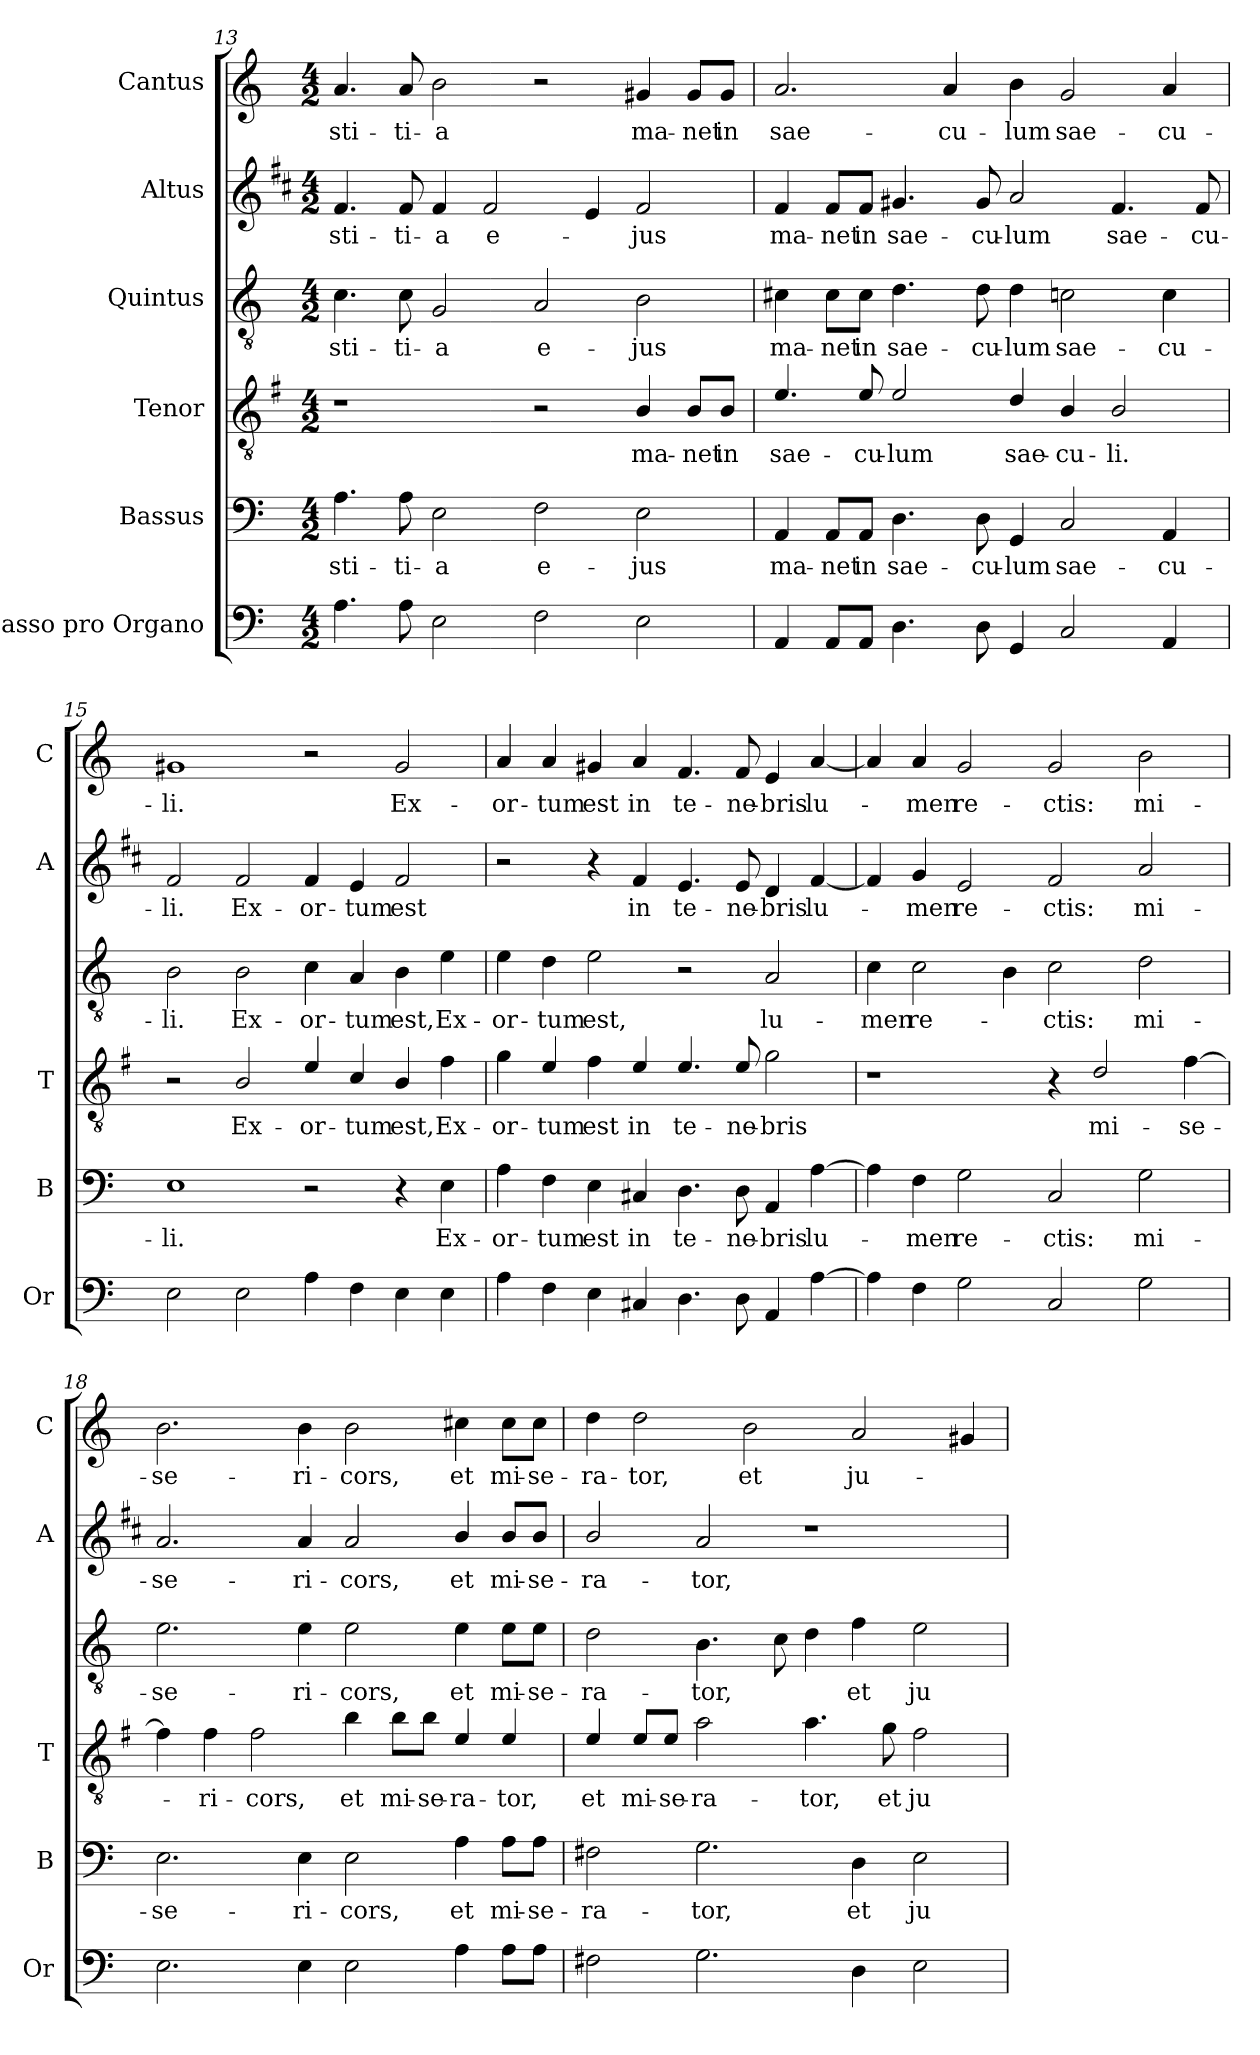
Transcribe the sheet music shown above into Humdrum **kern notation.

**kern	**kern	**text	**kern	**text	**kern	**text	**kern	**text	**kern	**text
*part6	*part5	*part5	*part4	*part4	*part3	*part3	*part2	*part2	*part1	*part1
*staff6	*staff5	*staff5	*staff4	*staff4	*staff3	*staff3	*staff2	*staff2	*staff1	*staff1
*I"Basso pro Organo	*I"Bassus	*	*I"Tenor	*	*I"Quintus	*	*I"Altus	*	*I"Cantus	*
*I'Or	*I'B	*	*I'T	*	*	*	*I'A	*	*I'C	*
!!LO:LB:g=z
*clefF4	*clefF4	*	*clefGv2	*	*clefGv2	*	*clefG2	*	*clefG2	*
*	*	*	*ITrd4c7	*	*	*	*ITrd1c2	*	*	*
*k[]	*k[]	*	*k[]	*	*k[]	*	*k[]	*	*k[]	*
*C:	*C:	*	*C:	*	*C:	*	*C:	*	*C:	*
*M4/2	*M4/2	*	*M4/2	*	*M4/2	*	*M4/2	*	*M4/2	*
=13	=13	=13	=13	=13	=13	=13	=13	=13	=13	=13
!	!	!LO:LY:b	!	!	!	!LO:LY:b	!	!LO:LY:b	!	!LO:LY:b
4.A\	4.A\	-sti-	1r	.	4.c\	-sti-	4.e/	-sti-	4.a/	-sti-
!	!	!LO:LY:b	!	!	!	!LO:LY:b	!	!LO:LY:b	!	!LO:LY:b
8A\	8A\	-ti-	.	.	8c\	-ti-	8e/	-ti-	8a/	-ti-
!	!	!LO:LY:b	!	!	!	!LO:LY:b	!	!LO:LY:b	!	!LO:LY:b
2E\	2E\	-a	.	.	2G/	-a	4e/	-a	2b\	-a
!	!	!	!	!	!	!	!	!LO:LY:b	!	!
.	.	.	.	.	.	.	2e/	e-	.	.
!	!	!LO:LY:b	!	!	!	!LO:LY:b	!	!	!	!
2F\	2F\	e-	2r	.	2A/	e-	.	.	2r	.
.	.	.	.	.	.	.	4d/	.	.	.
!	!	!LO:LY:b	!	!LO:LY:b	!	!LO:LY:b	!	!LO:LY:b	!	!LO:LY:b
2E\	2E\	-jus	4E/	ma-	2B\	-jus	2e/	-jus	4g#X/	ma-
!	!	!	!	!LO:LY:b	!	!	!	!	!	!LO:LY:b
.	.	.	8E/L	-net	.	.	.	.	8g#/L	-net
!	!	!	!	!LO:LY:b	!	!	!	!	!	!LO:LY:b
.	.	.	8E/J	in	.	.	.	.	8g#/J	in
=14	=14	=14	=14	=14	=14	=14	=14	=14	=14	=14
!	!	!LO:LY:b	!	!LO:LY:b	!	!LO:LY:b	!	!LO:LY:b	!	!LO:LY:b
4AA/	4AA/	ma-	4.A/	sae-	4c#X\	ma-	4e/	ma-	2.a/	sae-
!	!	!LO:LY:b	!	!	!	!LO:LY:b	!	!LO:LY:b	!	!
8AA/L	8AA/L	-net	.	.	8c#\L	-net	8e/L	-net	.	.
!	!	!LO:LY:b	!	!LO:LY:b	!	!LO:LY:b	!	!LO:LY:b	!	!
8AA/J	8AA/J	in	8A/	-cu-	8c#\J	in	8e/J	in	.	.
!	!	!LO:LY:b	!	!LO:LY:b	!	!LO:LY:b	!	!LO:LY:b	!	!
4.D\	4.D\	sae-	2A/	-lum	4.d\	sae-	4.f#X/	sae-	.	.
!	!	!	!	!	!	!	!	!	!	!LO:LY:b
.	.	.	.	.	.	.	.	.	4a/	-cu-
!	!	!LO:LY:b	!	!	!	!LO:LY:b	!	!LO:LY:b	!	!
8D\	8D\	-cu-	.	.	8d\	-cu-	8f#/	-cu-	.	.
!	!	!LO:LY:b	!	!LO:LY:b	!	!LO:LY:b	!	!LO:LY:b	!	!LO:LY:b
4GG/	4GG/	-lum	4G/	sae-	4d\	-lum	2g/	-lum	4b\	-lum
!	!	!LO:LY:b	!	!LO:LY:b	!	!LO:LY:b	!	!	!	!LO:LY:b
2C/	2C/	sae-	4E/	-cu-	2cn\	sae-	.	.	2g/	sae-
!	!	!	!	!LO:LY:b	!	!	!	!LO:LY:b	!	!
.	.	.	2E/	-li.	.	.	4.e/	sae-	.	.
!	!	!LO:LY:b	!	!	!	!LO:LY:b	!	!	!	!LO:LY:b
4AA/	4AA/	-cu-	.	.	4c\	-cu-	.	.	4a/	-cu-
!	!	!	!	!	!	!	!	!LO:LY:b	!	!
.	.	.	.	.	.	.	8e/	-cu-	.	.
=15	=15	=15	=15	=15	=15	=15	=15	=15	=15	=15
!	!	!LO:LY:b	!	!	!	!LO:LY:b	!	!LO:LY:b	!	!LO:LY:b
2E\	1E	-li.	2r	.	2B\	-li.	2e/	-li.	1g#X	-li.
!	!	!	!	!LO:LY:b	!	!LO:LY:b	!	!LO:LY:b	!	!
2E\	.	.	2E/	Ex-	2B\	Ex-	2e/	Ex-	.	.
!	!	!	!	!LO:LY:b	!	!LO:LY:b	!	!LO:LY:b	!	!
4A\	2r	.	4A/	-or-	4c\	-or-	4e/	-or-	2r	.
!	!	!	!	!LO:LY:b	!	!LO:LY:b	!	!LO:LY:b	!	!
4F\	.	.	4F/	-tum	4A/	-tum	4d/	-tum	.	.
!	!	!	!	!LO:LY:b	!	!LO:LY:b	!	!LO:LY:b	!	!LO:LY:b
4E\	4r	.	4E/	est,	4B\	est,	2e/	est	2g#/	Ex-
!	!	!LO:LY:b	!	!LO:LY:b	!	!LO:LY:b	!	!	!	!
4E\	4E\	Ex-	4B\	Ex-	4e\	Ex-	.	.	.	.
!!LO:LB:g=z
=16	=16	=16	=16	=16	=16	=16	=16	=16	=16	=16
!	!	!LO:LY:b	!	!LO:LY:b	!	!LO:LY:b	!	!	!	!LO:LY:b
4A\	4A\	-or-	4c\	-or-	4e\	-or-	2r	.	4a/	-or-
!	!	!LO:LY:b	!	!LO:LY:b	!	!LO:LY:b	!	!	!	!LO:LY:b
4F\	4F\	-tum	4A/	-tum	4d\	-tum	.	.	4a/	-tum
!	!	!LO:LY:b	!	!LO:LY:b	!	!LO:LY:b	!	!	!	!LO:LY:b
4E\	4E\	est	4B\	est	2e\	est,	4r	.	4g#X/	est
!	!	!LO:LY:b	!	!LO:LY:b	!	!	!	!LO:LY:b	!	!LO:LY:b
4C#X/	4C#X/	in	4A/	in	.	.	4e/	in	4a/	in
!	!	!LO:LY:b	!	!LO:LY:b	!	!	!	!LO:LY:b	!	!LO:LY:b
4.D\	4.D\	te-	4.A/	te-	2r	.	4.d/	te-	4.f/	te-
!	!	!LO:LY:b	!	!LO:LY:b	!	!	!	!LO:LY:b	!	!LO:LY:b
8D\	8D\	-ne-	8A/	-ne-	.	.	8d/	-ne-	8f/	-ne-
!	!	!LO:LY:b	!	!LO:LY:b	!	!LO:LY:b	!	!LO:LY:b	!	!LO:LY:b
4AA/	4AA/	-bris	2c\	-bris	2A/	lu-	4c/	-bris	4e/	-bris
!	!	!LO:LY:b	!	!	!	!	!	!LO:LY:b	!	!LO:LY:b
[4A\	[4A\	lu-	.	.	.	.	[4e/	lu-	[4a/	lu-
=17	=17	=17	=17	=17	=17	=17	=17	=17	=17	=17
!	!	!	!	!	!	!LO:LY:b	!	!	!	!
4A\]	4A\]	.	1r	.	4c\	-men	4e/]	.	4a/]	.
!	!	!LO:LY:b	!	!	!	!LO:LY:b	!	!LO:LY:b	!	!LO:LY:b
4F\	4F\	-men	.	.	2c\	re-	4f/	-men	4a/	-men
!	!	!LO:LY:b	!	!	!	!	!	!LO:LY:b	!	!LO:LY:b
2G\	2G\	re-	.	.	.	.	2d/	re-	2g/	re-
.	.	.	.	.	4B\	.	.	.	.	.
!	!	!LO:LY:b	!	!	!	!LO:LY:b	!	!LO:LY:b	!	!LO:LY:b
2C/	2C/	-ctis:	4r	.	2c\	-ctis:	2e/	-ctis:	2g/	-ctis:
!	!	!	!	!LO:LY:b	!	!	!	!	!	!
.	.	.	2G/	mi-	.	.	.	.	.	.
!	!	!LO:LY:b	!	!	!	!LO:LY:b	!	!LO:LY:b	!	!LO:LY:b
2G\	2G\	mi-	.	.	2d\	mi-	2g/	mi-	2b\	mi-
!	!	!	!	!LO:LY:b	!	!	!	!	!	!
.	.	.	[4B\	-se-	.	.	.	.	.	.
=18	=18	=18	=18	=18	=18	=18	=18	=18	=18	=18
!	!	!LO:LY:b	!	!	!	!LO:LY:b	!	!LO:LY:b	!	!LO:LY:b
2.E\	2.E\	-se-	4B\]	.	2.e\	-se-	2.g/	-se-	2.b\	-se-
!	!	!	!	!LO:LY:b	!	!	!	!	!	!
.	.	.	4B\	-ri-	.	.	.	.	.	.
!	!	!	!	!LO:LY:b	!	!	!	!	!	!
.	.	.	2B\	-cors,	.	.	.	.	.	.
!	!	!LO:LY:b	!	!	!	!LO:LY:b	!	!LO:LY:b	!	!LO:LY:b
4E\	4E\	-ri-	.	.	4e\	-ri-	4g/	-ri-	4b\	-ri-
!	!	!LO:LY:b	!	!LO:LY:b	!	!LO:LY:b	!	!LO:LY:b	!	!LO:LY:b
2E\	2E\	-cors,	4e\	et	2e\	-cors,	2g/	-cors,	2b\	-cors,
!	!	!	!	!LO:LY:b	!	!	!	!	!	!
.	.	.	8e\L	mi-	.	.	.	.	.	.
!	!	!	!	!LO:LY:b	!	!	!	!	!	!
.	.	.	8e\J	-se-	.	.	.	.	.	.
!	!	!LO:LY:b	!	!LO:LY:b	!	!LO:LY:b	!	!LO:LY:b	!	!LO:LY:b
4A\	4A\	et	4A/	-ra-	4e\	et	4a/	et	4cc#X\	et
!	!	!LO:LY:b	!	!LO:LY:b	!	!LO:LY:b	!	!LO:LY:b	!	!LO:LY:b
8A\L	8A\L	mi-	4A/	-tor,	8e\L	mi-	8a/L	mi-	8cc#\L	mi-
!	!	!LO:LY:b	!	!	!	!LO:LY:b	!	!LO:LY:b	!	!LO:LY:b
8A\J	8A\J	-se-	.	.	8e\J	-se-	8a/J	-se-	8cc#\J	-se-
!!LO:PB:g=z
=19	=19	=19	=19	=19	=19	=19	=19	=19	=19	=19
!	!	!LO:LY:b	!	!LO:LY:b	!	!LO:LY:b	!	!LO:LY:b	!	!LO:LY:b
2F#X\	2F#X\	-ra-	4A/	et	2d\	-ra-	2a/	-ra-	4dd\	-ra-
!	!	!	!	!LO:LY:b	!	!	!	!	!	!LO:LY:b
.	.	.	8A/L	mi-	.	.	.	.	2dd\	-tor,
!	!	!	!	!LO:LY:b	!	!	!	!	!	!
.	.	.	8A/J	-se-	.	.	.	.	.	.
!	!	!LO:LY:b	!	!LO:LY:b	!	!LO:LY:b	!	!LO:LY:b	!	!
2.G\	2.G\	-tor,	2d\	-ra-	4.B\	-tor,	2g/	-tor,	.	.
!	!	!	!	!	!	!	!	!	!	!LO:LY:b
.	.	.	.	.	.	.	.	.	2b\	et
.	.	.	.	.	8c\	.	.	.	.	.
!	!	!	!	!LO:LY:b	!	!	!	!	!	!
.	.	.	4.d\	-tor,	4d\	.	1r	.	.	.
!	!	!LO:LY:b	!	!	!	!LO:LY:b	!	!	!	!LO:LY:b
4D\	4D\	et	.	.	4f\	et	.	.	2a/	ju-
!	!	!	!	!LO:LY:b	!	!	!	!	!	!
.	.	.	8c\	et	.	.	.	.	.	.
!	!	!LO:LY:b	!	!LO:LY:b	!	!LO:LY:b	!	!	!	!
2E\	2E\	ju-	2B\	ju-	2e\	ju-	.	.	.	.
.	.	.	.	.	.	.	.	.	4g#X/	.
=	=	=	=	=	=	=	=	=	=	=
*-	*-	*-	*-	*-	*-	*-	*-	*-	*-	*-
